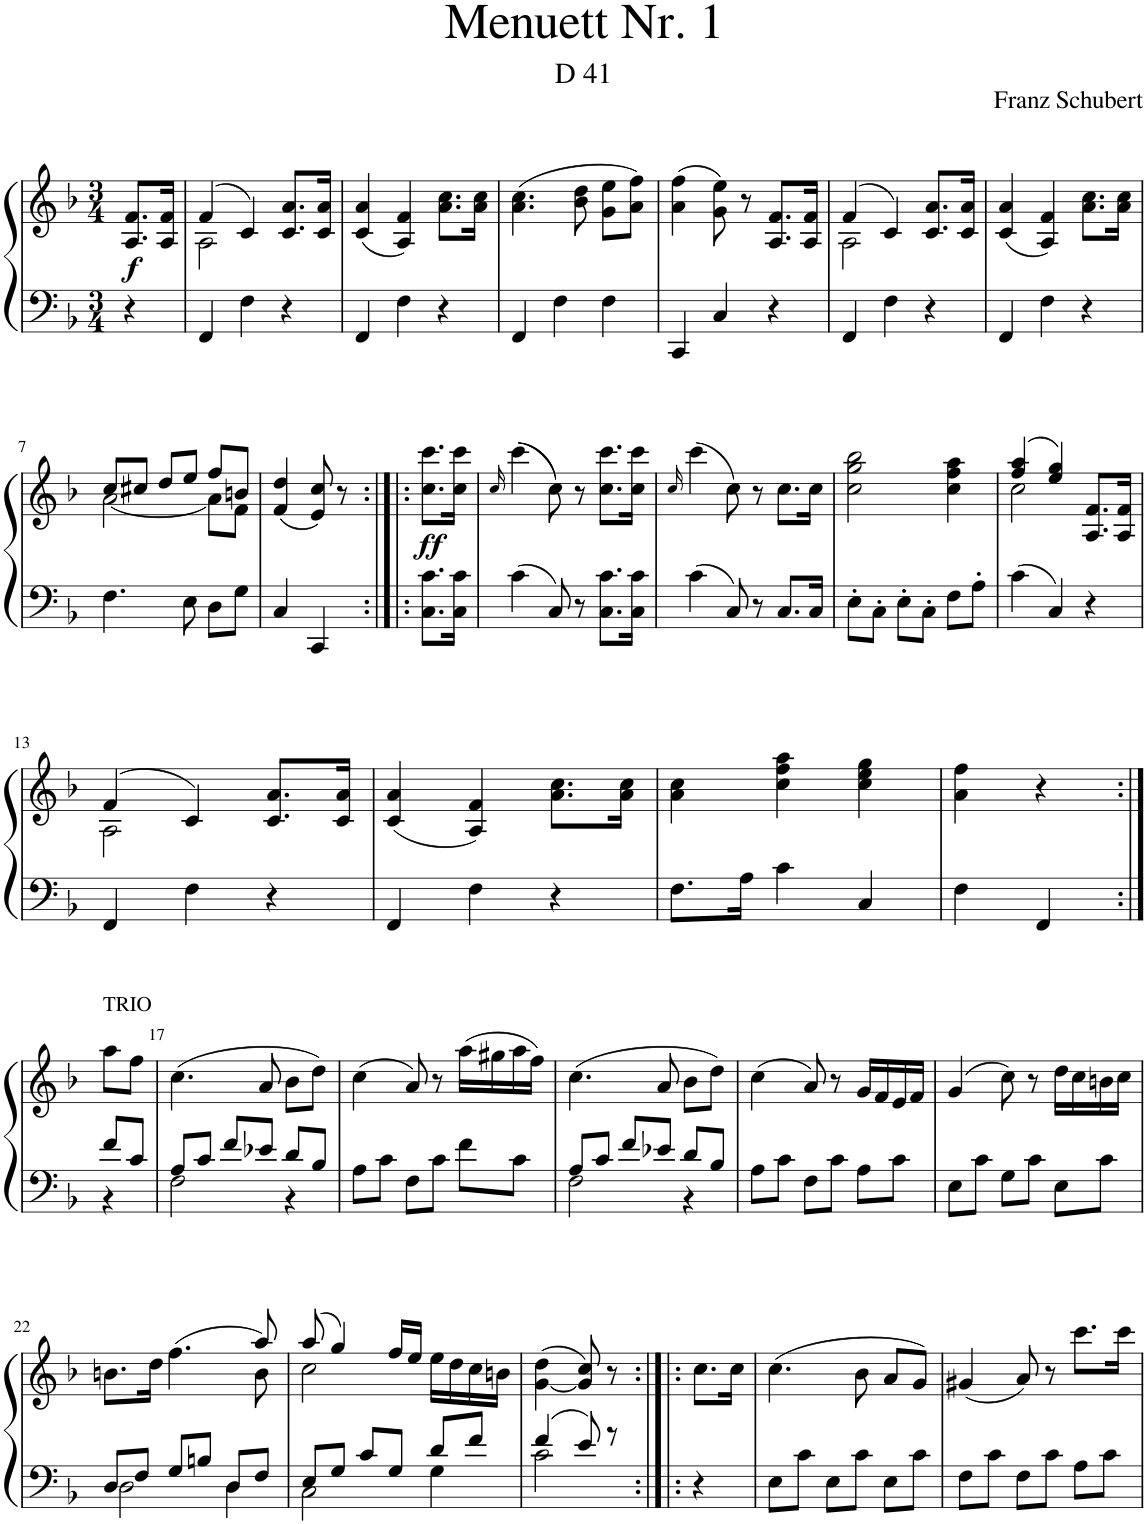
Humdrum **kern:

**kern	**kern	**dynam
*part1	*part1	*part1
*staff2	*staff1	*staff1/2
*I"Piano	*	*
*I'Pno.	*	*
*clefF4	*clefG2	*
*k[b-]	*k[b-]	*
*M3/4	*M3/4	*
=	=	=
!	!	!LO:DY:b
4r	8.A/ 8.f/L	f
.	16A/ 16f/Jk	.
=1	=1	=1
*	*^	*
4FF/	(4f/	2A\	.
4F\	4c/)	.	.
4r	8.c/ 8.a/L	4ryy	.
.	16c/ 16a/Jk	.	.
*	*v	*v	*
=2	=2	=2
4FF/	(4c/ 4a/	.
4F\	4A/ 4f/)	.
4r	8.a\ 8.cc\L	.
.	16a\ 16cc\Jk	.
=3	=3	=3
4FF/	(4.a\ 4.cc\	.
4F\	.	.
.	8b-\ 8dd\	.
4F\	8g\ 8ee\L	.
.	8a\ 8ff\J)	.
=4	=4	=4
4CC/	(4a\ 4ff\	.
4C/	8g\ 8ee\)	.
.	8r	.
4r	8.A/ 8.f/L	.
.	16A/ 16f/Jk	.
=5	=5	=5
*	*^	*
4FF/	(4f/	2A\	.
4F\	4c/)	.	.
4r	8.c/ 8.a/L	4ryy	.
.	16c/ 16a/Jk	.	.
*	*v	*v	*
=6	=6	=6
4FF/	(4c/ 4a/	.
4F\	4A/ 4f/)	.
4r	8.a\ 8.cc\L	.
.	16a\ 16cc\Jk	.
!!LO:LB:g=z
=7	=7	=7
*	*^	*
4.F\	8cc/L	[2a\	.
.	8cc#X/J	.	.
.	8dd/L	.	.
8E\	8ee/J	.	.
8D\L	8ff/L	8a\L]	.
8G\J	8bn/J	8f\J	.
*	*v	*v	*
=8	=8	=8
4C/	(4f/ 4dd/	.
4CC/	8e/ 8cc/)	.
.	8r	.
=8X1:|!|:	=8X1:|!|:	=8X1:|!|:
!	!	!LO:DY:b
8.C\ 8.c\L	8.cc\ 8.ccc\L	ff
16C\ 16c\Jk	16cc\ 16ccc\Jk	.
=9	=9	=9
.	16qcc/	.
4c\	((4ccc\	.
8C/	8cc\))	.
8r	8r	.
8.C\ 8.c\L	8.cc\ 8.ccc\L	.
16C\ 16c\Jk	16cc\ 16ccc\Jk	.
=10	=10	=10
.	16qcc/	.
4c\	(4ccc\	.
8C/	8cc\)	.
8r	8r	.
8.C/L	8.cc\L	.
16C/Jk	16cc\Jk	.
=11	=11	=11
8E'\L	2cc\ 2gg\ 2bb-\	.
8C'\J	.	.
8E'\L	.	.
8C'\J	.	.
8F\L	4cc\ 4ff\ 4aa\	.
8A'\J	.	.
=12	=12	=12
*	*^	*
4c\	(4ff/ 4aa/	2cc\	.
4C/	4ee/ 4gg/)	.	.
4r	8.A/ 8.f/L	4ryy	.
.	16A/ 16f/Jk	.	.
!!LO:LB:g=z	!!
=13	=13	=13	=13
4FF/	(4f/	2A\	.
4F\	4c/)	.	.
4r	8.c/ 8.a/L	4ryy	.
.	16c/ 16a/Jk	.	.
*	*v	*v	*
=14	=14	=14
4FF/	(4c/ 4a/	.
4F\	4A/ 4f/)	.
4r	8.a\ 8.cc\L	.
.	16a\ 16cc\Jk	.
=15	=15	=15
8.F\L	4a\ 4cc\	.
16A\Jk	.	.
4c\	4cc\ 4ff\ 4aa\	.
4C/	4cc\ 4ee\ 4gg\	.
=16	=16	=16
4F\	4a\ 4ff\	.
4FF/	4r	.
!!LO:LB:g=z
=16X2:|!	=16X2:|!	=16X2:|!
*^	*	*
!	!	!LO:TX:a:t=TRIO	!
8f/L	4r	8aa\L	.
8c/J	.	8ff\J	.
=17	=17	=17	=17
8A/L	2F\	(4.cc\	.
8c/J	.	.	.
8f/L	.	.	.
8e-X/J	.	8a/	.
8d/L	4r	8b-\L	.
8B-/J	.	8dd\J)	.
*v	*v	*	*
=18	=18	=18
8A\L	(4cc\	.
8c\J	.	.
8F\L	8a/)	.
8c\J	8r	.
8f\L	(16aa\LL	.
.	16gg#X\	.
8c\J	16aa\	.
.	16ff\JJ)	.
=19	=19	=19
*^	*	*
8A/L	2F\	(4.cc\	.
8c/J	.	.	.
8f/L	.	.	.
8e-X/J	.	8a/	.
8d/L	4r	8b-\L	.
8B-/J	.	8dd\J)	.
*v	*v	*	*
=20	=20	=20
8A\L	(4cc\	.
8c\J	.	.
8F\L	8a/)	.
8c\J	8r	.
8A\L	16g/LL	.
.	16f/	.
8c\J	16e/	.
.	16f/JJ	.
=21	=21	=21
8E\L	(4g/	.
8c\J	.	.
8G\L	8cc\)	.
8c\J	8r	.
8E\L	16dd\LL	.
.	16cc\	.
8c\J	16bn\	.
.	16cc\JJ	.
!!LO:LB:g=z
=22	=22	=22
*^	*^	*
8D/L	2D\	8.bn\L	2ryy	.
8F/J	.	.	.	.
.	.	16dd\Jk	.	.
8G/L	.	(4.ff\	.	.
8Bn/J	.	.	.	.
8D/L	4D\	.	8ryy	.
8F/J	.	8aa/)	8b\	.
=23	=23	=23	=23	=23
8E/L	2C\	(8aa/	2cc\	.
8G/J	.	4gg/)	.	.
8c/L	.	.	.	.
8G/J	.	16ff/LL	.	.
.	.	16ee/JJ	.	.
8d/L	4G\	16ee\LL	4ryy	.
.	.	16dd\	.	.
8f/J	.	16cc\	.	.
.	.	16bn\JJ	.	.
*	*	*v	*v	*
=24	=24	=24	=24
4f/	2c\	([4g\ 4dd\	.
8e/	.	8g/] 8cc/)	.
8r	.	8r	.
*v	*v	*	*
=24X3:|!|:	=24X3:|!|:	=24X3:|!|:
4r	8.cc\L	.
.	16cc\Jk	.
=25	=25	=25
8E\L	(4.cc\	.
8c\J	.	.
8E\L	.	.
8c\J	8b-\	.
8E\L	8a/L	.
8c\J	8g/J)	.
=26	=26	=26
8F\L	(4g#X/	.
8c\J	.	.
8F\L	8a/)	.
8c\J	8r	.
8A\L	8.ccc\L	.
8c\J	.	.
.	16ccc\Jk	.
=	=	=
*-	*-	*-
